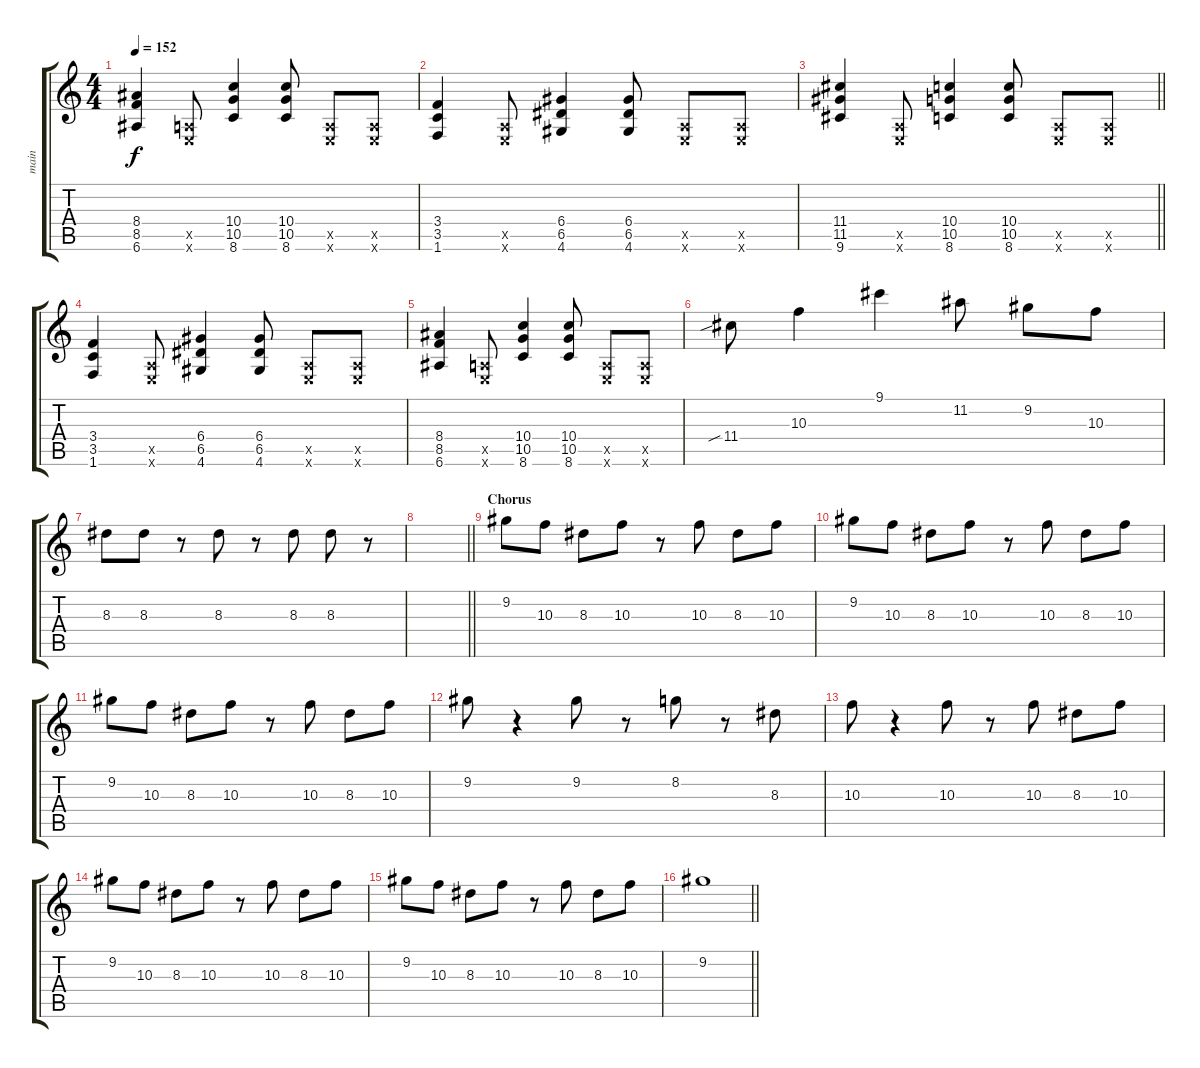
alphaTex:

\track ("main" "main") {instrument distortionguitar}
\staff {score tabs}
\tuning (E4 B3 G3 D3 A2 E2) {hide}
\ts (4 4)
\tempo 152
\clef g2
\ks c
(8.4 8.5 6.6).4{dy f} (0.5{x} 0.6{x}).8 (10.4 10.5 8.6).4 (10.4 10.5 8.6).8 (0.5{x} 0.6{x}).8 (0.5{x} 0.6{x}).8 |
(3.4 3.5 1.6).4 (0.5{x} 0.6{x}).8 (6.4 6.5 4.6).4 (6.4 6.5 4.6).8 (0.5{x} 0.6{x}).8 (0.5{x} 0.6{x}).8 |
\barLineRight lightlight
(11.4 11.5 9.6).4 (0.5{x} 0.6{x}).8 (10.4 10.5 8.6).4 (10.4 10.5 8.6).8 (0.5{x} 0.6{x}).8 (0.5{x} 0.6{x}).8 |
(3.4 3.5 1.6).4 (0.5{x} 0.6{x}).8 (6.4 6.5 4.6).4 (6.4 6.5 4.6).8 (0.5{x} 0.6{x}).8 (0.5{x} 0.6{x}).8 |
(8.4 8.5 6.6).4 (0.5{x} 0.6{x}).8 (10.4 10.5 8.6).4 (10.4 10.5 8.6).8 (0.5{x} 0.6{x}).8 (0.5{x} 0.6{x}).8 |
11.4{sib}.8 10.3.4 9.1.4 11.2.8 9.2.8 10.3.8 |
8.3.8 8.3.8 r.8 8.3.8 r.8 8.3.8 8.3.8 r.8 |
\barLineRight lightlight
|
\section ("" "Chorus")
9.2.8 10.3.8 8.3.8 10.3.8 r.8 10.3.8 8.3.8 10.3.8 |
9.2.8 10.3.8 8.3.8 10.3.8 r.8 10.3.8 8.3.8 10.3.8 |
9.2.8 10.3.8 8.3.8 10.3.8 r.8 10.3.8 8.3.8 10.3.8 |
9.2.8 r.4 9.2.8 r.8 8.2.8 r.8 8.3.8 |
10.3.8 r.4 10.3.8 r.8 10.3.8 8.3.8 10.3.8 |
9.2.8 10.3.8 8.3.8 10.3.8 r.8 10.3.8 8.3.8 10.3.8 |
9.2.8 10.3.8 8.3.8 10.3.8 r.8 10.3.8 8.3.8 10.3.8 |
\barLineRight lightlight
9.2.1
